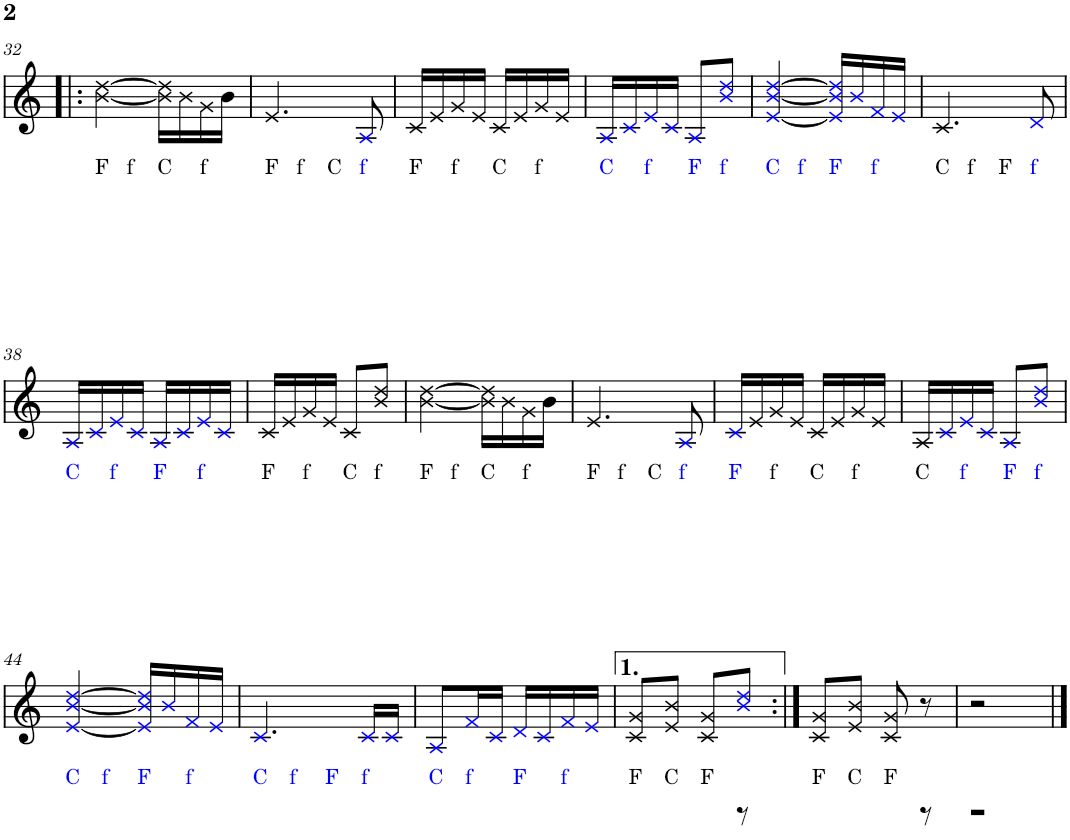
**kern	**kern	**kern
*part3	*part2	*part1
*staff3	*staff2	*staff1
*I"Akkordeon	*I"Akkordeon	*I"Akkordeon
!!LO:PB:g=z
*clefG2	*clefF4	*clefG2
*k[]	*k[]	*k[]
*M2/4	*M2/4	*M2/4
=32!|:	=32!|:	=32!|:
!LO:TX:a:t=F	!	!
8ryy	8CC'/L	[4b\ [4dd\
!LO:TX:a:t=f	!	!
8ryy	8C'/J	.
!LO:TX:a:t=C	!	!
8ryy	8GG'/L	16b\] 16dd\]LL
.	.	16b\
!LO:TX:a:t=f	!	!
8ryy	8C'/J	16g\
.	.	16b\JJ
=33	=33	=33
!LO:TX:a:t=F	!	!
8ryy	8CC'/L	4.e/
!LO:TX:a:t=f	!	!
8ryy	8C'/J	.
!LO:TX:a:t=C	!	!
8ryy	8GG'/L	.
!LO:TX:a:color=#0000FF:t=f	!	!
8ryy	8G'/J	8Ai/
=34	=34	=34
!LO:TX:a:t=F	!	!
8ryy	8CC'/L	16c/LL
.	.	16e/
!LO:TX:a:t=f	!	!
8ryy	8C'/J	16g/
.	.	16e/JJ
!LO:TX:a:t=C	!	!
8ryy	8GG'/L	16c/LL
.	.	16e/
!LO:TX:a:t=f	!	!
8ryy	8C'/J	16g/
.	.	16e/JJ
=35	=35	=35
!LO:TX:a:color=#0000FF:t=C	!	!
8ryy	8DD'/L	16Ai/LL
.	.	16ci/
!LO:TX:a:color=#0000FF:t=f	!	!
8ryy	8G'/J	16ei/
.	.	16ci/JJ
!LO:TX:a:color=#0000FF:t=F	!	!
8ryy	8GG'/L	8Ai/L
!LO:TX:a:color=#0000FF:t=f	!	!
8ryy	8G'/J	8bi/ 8ddi/J
=36	=36	=36
!LO:TX:a:color=#0000FF:t=C	!	!
8ryy	8DD'/L	[4ei/ [4bi/ [4ddi/
!LO:TX:a:color=#0000FF:t=f	!	!
8ryy	8G'/J	.
!LO:TX:a:color=#0000FF:t=F	!	!
8ryy	8GG'/L	16ei/] 16bi/] 16ddi/]LL
.	.	16bi/
!LO:TX:a:color=#0000FF:t=f	!	!
8ryy	8G'/J	16fi/
.	.	16ei/JJ
=37	=37	=37
!LO:TX:a:t=C	!	!
8ryy	8GG'/L	4.c/
!LO:TX:a:t=f	!	!
8ryy	8C'/J	.
!LO:TX:a:t=F	!	!
8ryy	8CC'/L	.
!LO:TX:a:color=#0000FF:t=f	!	!
8ryy	8G'/J	8di/
!!LO:LB:g=z
=38	=38	=38
!LO:TX:a:color=#0000FF:t=C	!	!
8ryy	8DD'/L	16Ai/LL
.	.	16ci/
!LO:TX:a:color=#0000FF:t=f	!	!
8ryy	8G'/J	16ei/
.	.	16ci/JJ
!LO:TX:a:color=#0000FF:t=F	!	!
8ryy	8GG'/L	16Ai/LL
.	.	16ci/
!LO:TX:a:color=#0000FF:t=f	!	!
8ryy	8G'/J	16ei/
.	.	16ci/JJ
=39	=39	=39
!LO:TX:a:t=F	!	!
8ryy	8CC'/L	16c/LL
.	.	16e/
!LO:TX:a:t=f	!	!
8ryy	8C'/J	16g/
.	.	16e/JJ
!LO:TX:a:t=C	!	!
8ryy	8GG'/L	8c/L
!LO:TX:a:t=f	!	!
8ryy	8C'/J	8b/ 8dd/J
=40	=40	=40
!LO:TX:a:t=F	!	!
8ryy	8CC'/L	[4b\ [4dd\
!LO:TX:a:t=f	!	!
8ryy	8C'/J	.
!LO:TX:a:t=C	!	!
8ryy	8GG'/L	16b\] 16dd\]LL
.	.	16b\
!LO:TX:a:t=f	!	!
8ryy	8C'/J	16g\
.	.	16b\JJ
=41	=41	=41
!LO:TX:a:t=F	!	!
8ryy	8CC'/L	4.e/
!LO:TX:a:t=f	!	!
8ryy	8C'/J	.
!LO:TX:a:t=C	!	!
8ryy	8GG'/L	.
!LO:TX:a:color=#0000FF:t=f	!	!
8ryy	8G'/J	8Ai/
=42	=42	=42
!LO:TX:a:color=#0000FF:t=F	!	!
8ryy	8GG'/L	16ci/LL
.	.	16e/
!LO:TX:a:t=f	!	!
8ryy	8C'/J	16g/
.	.	16e/JJ
!LO:TX:a:t=C	!	!
8ryy	8GG'/L	16c/LL
.	.	16e/
!LO:TX:a:t=f	!	!
8ryy	8C'/J	16g/
.	.	16e/JJ
=43	=43	=43
!LO:TX:a:t=C	!	!
8ryy	8GG'/L	16A/LL
.	.	16ci/
!LO:TX:a:color=#0000FF:t=f	!	!
8ryy	8G'/J	16ei/
.	.	16ci/JJ
!LO:TX:a:color=#0000FF:t=F	!	!
8ryy	8GG'/L	8Ai/L
!LO:TX:a:color=#0000FF:t=f	!	!
8ryy	8G'/J	8bi/ 8ddi/J
!!LO:LB:g=z
=44	=44	=44
!LO:TX:a:color=#0000FF:t=C	!	!
8ryy	8DD'/L	[4ei/ [4bi/ [4ddi/
!LO:TX:a:color=#0000FF:t=f	!	!
8ryy	8G'/J	.
!LO:TX:a:color=#0000FF:t=F	!	!
8ryy	8GG'/L	16ei/] 16bi/] 16ddi/]LL
.	.	16bi/
!LO:TX:a:color=#0000FF:t=f	!	!
8ryy	8G'/J	16fi/
.	.	16ei/JJ
=45	=45	=45
!LO:TX:a:color=#0000FF:t=C	!	!
8ryy	8DD'/L	4.ci/
!LO:TX:a:color=#0000FF:t=f	!	!
8ryy	8G'/J	.
!LO:TX:a:color=#0000FF:t=F	!	!
8ryy	8GG'/L	.
!LO:TX:a:color=#0000FF:t=f	!	!
8ryy	8G'/J	16ci/LL
.	.	16ci/JJ
=46	=46	=46
!LO:TX:a:color=#0000FF:t=C	!	!
8ryy	8DD'/L	8Ai/L
!LO:TX:a:color=#0000FF:t=f	!	!
8ryy	8G'/J	16fi/L
.	.	16ci/JJ
!LO:TX:a:color=#0000FF:t=F	!	!
8ryy	8GG'/L	16di/LL
.	.	16ci/
!LO:TX:a:color=#0000FF:t=f	!	!
8ryy	8G'/J	16fi/
.	.	16ei/JJ
=47	=47	=47
!LO:TX:a:t=F	!	!
8ryy	8CC'/L	8c/ 8g/L
!LO:TX:a:t=C	!	!
8ryy	8GG'/J	8e/ 8b/J
!LO:TX:a:t=F	!	!
8ryy	8CC'	8c/ 8g/L
8r	8r	8bi/ 8ddi/J
=48:|!	=48:|!	=48:|!
!LO:TX:a:t=F	!	!
8ryy	8CC'/L	8c/ 8g/L
!LO:TX:a:t=C	!	!
8ryy	8GG'/J	8e/ 8b/J
!LO:TX:a:t=F	!	!
8ryy	8CC'	8c/ 8g/
8r	8r	8r
=49	=49	=49
2r	2r	2r
==	==	==
*-	*-	*-
